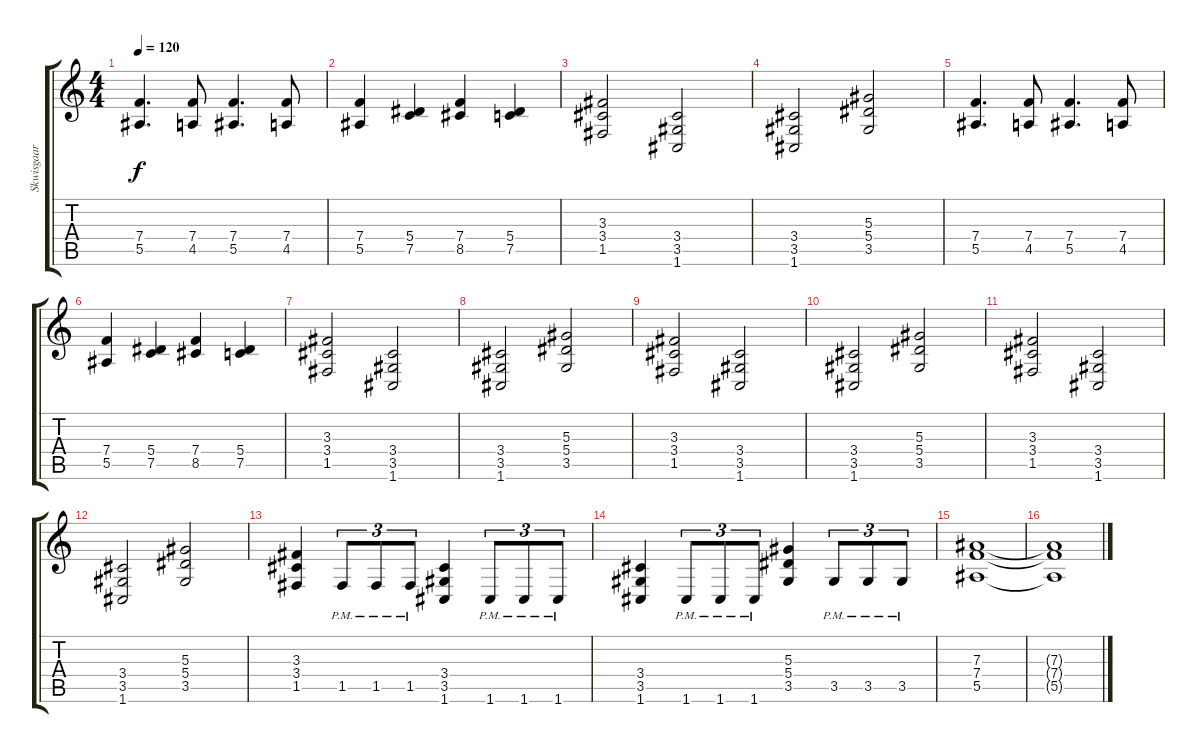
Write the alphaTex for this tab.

\track ("Skwisgaar " "Skwisgaar ") {instrument distortionguitar}
\staff {score tabs}
\tuning (C4 G3 Eb3 Bb2 F2 C2) {hide}
\ts (4 4)
\tempo 120
\clef g2
\ks c
(7.4 5.5).4{d dy f} (7.4 4.5).8 (7.4 5.5).4{d} (7.4 4.5).8 |
(7.4 5.5).4 (5.4 7.5).4 (7.4 8.5).4 (5.4 7.5).4 |
(3.3 3.4 1.5).2 (3.4 3.5 1.6).2 |
(3.4 3.5 1.6).2 (5.3 5.4 3.5).2 |
(7.4 5.5).4{d} (7.4 4.5).8 (7.4 5.5).4{d} (7.4 4.5).8 |
(7.4 5.5).4 (5.4 7.5).4 (7.4 8.5).4 (5.4 7.5).4 |
(3.3 3.4 1.5).2 (3.4 3.5 1.6).2 |
(3.4 3.5 1.6).2 (5.3 5.4 3.5).2 |
(3.3 3.4 1.5).2 (3.4 3.5 1.6).2 |
(3.4 3.5 1.6).2 (5.3 5.4 3.5).2 |
(3.3 3.4 1.5).2 (3.4 3.5 1.6).2 |
(3.4 3.5 1.6).2 (5.3 5.4 3.5).2 |
(3.3 3.4 1.5).4 1.5{pm}.8{tu (3 2)} 1.5{pm}.8{tu (3 2)} 1.5{pm}.8{tu (3 2)} (3.4 3.5 1.6).4 1.6{pm}.8{tu (3 2)} 1.6{pm}.8{tu (3 2)} 1.6{pm}.8{tu (3 2)} |
(3.4 3.5 1.6).4 1.6{pm}.8{tu (3 2)} 1.6{pm}.8{tu (3 2)} 1.6{pm}.8{tu (3 2)} (5.3 5.4 3.5).4 3.5{pm}.8{tu (3 2)} 3.5{pm}.8{tu (3 2)} 3.5{pm}.8{tu (3 2)} |
(7.3 7.4 5.5).1{volume 0} |
(7.3{t} 7.4{t} 5.5{t}).1
